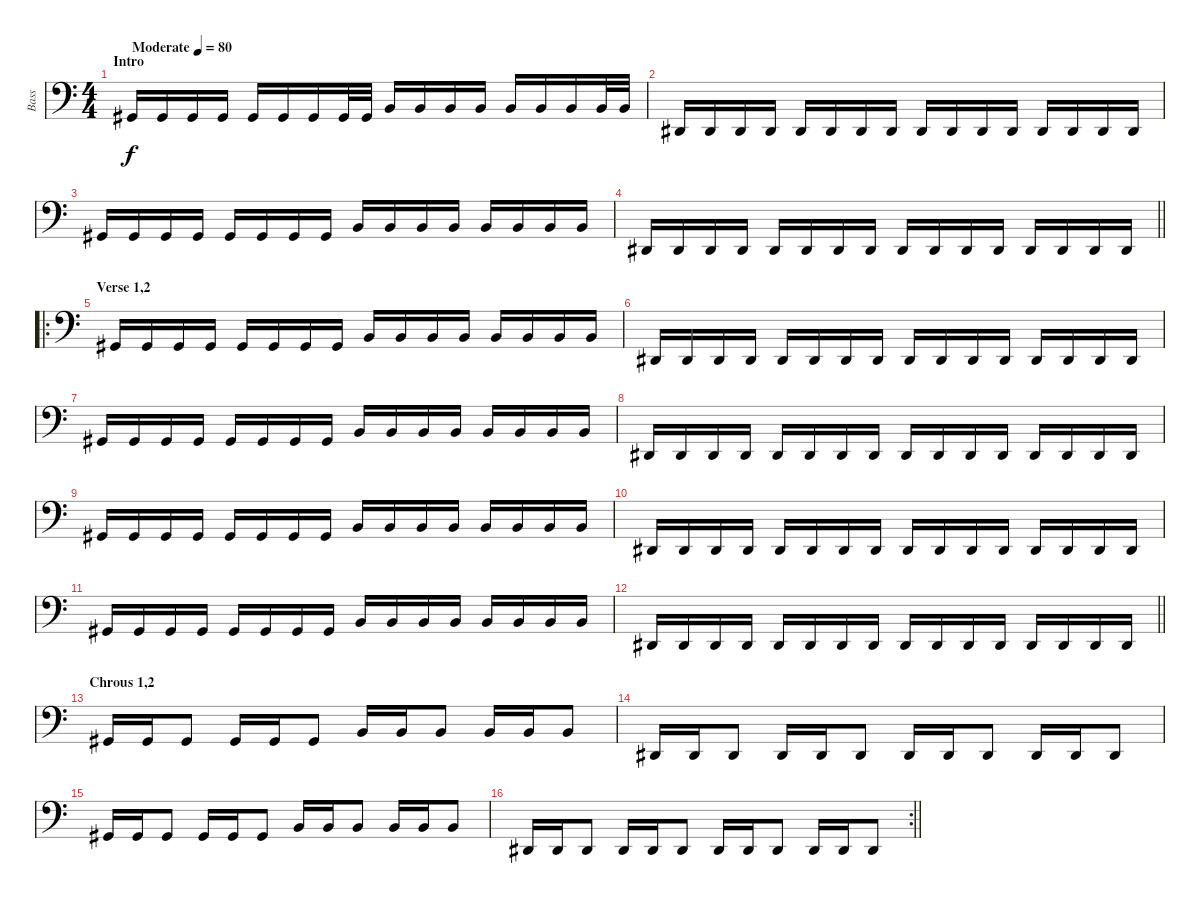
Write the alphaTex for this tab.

\track ("Bass" "Bass") {instrument electricbassfinger}
\staff {score}
\tuning (Gb2 Db2 Ab1 Eb1) {hide}
\ts (4 4)
\section ("" "Intro")
\tempo (80 "Moderate")
\clef f4
\ks c
5.4.16{dy f instrument electricbassfinger} 5.4.16 5.4.16 5.4.16 5.4.16 5.4.16 5.4.16 5.4.32 5.4.32 8.4.16 8.4.16 8.4.16 8.4.16 8.4.16 8.4.16 8.4.16 8.4.32 8.4.32 |
0.4.16 0.4.16 0.4.16 0.4.16 0.4.16 0.4.16 0.4.16 0.4.16 0.4.16 0.4.16 0.4.16 0.4.16 0.4.16 0.4.16 0.4.16 0.4.16 |
5.4.16 5.4.16 5.4.16 5.4.16 5.4.16 5.4.16 5.4.16 5.4.16 8.4.16 8.4.16 8.4.16 8.4.16 8.4.16 8.4.16 8.4.16 8.4.16 |
\barLineRight lightlight
0.4.16 0.4.16 0.4.16 0.4.16 0.4.16 0.4.16 0.4.16 0.4.16 0.4.16 0.4.16 0.4.16 0.4.16 0.4.16 0.4.16 0.4.16 0.4.16 |
\ro
\section ("" "Verse 1,2")
5.4.16 5.4.16 5.4.16 5.4.16 5.4.16 5.4.16 5.4.16 5.4.16 8.4.16 8.4.16 8.4.16 8.4.16 8.4.16 8.4.16 8.4.16 8.4.16 |
0.4.16 0.4.16 0.4.16 0.4.16 0.4.16 0.4.16 0.4.16 0.4.16 0.4.16 0.4.16 0.4.16 0.4.16 0.4.16 0.4.16 0.4.16 0.4.16 |
5.4.16 5.4.16 5.4.16 5.4.16 5.4.16 5.4.16 5.4.16 5.4.16 8.4.16 8.4.16 8.4.16 8.4.16 8.4.16 8.4.16 8.4.16 8.4.16 |
0.4.16 0.4.16 0.4.16 0.4.16 0.4.16 0.4.16 0.4.16 0.4.16 0.4.16 0.4.16 0.4.16 0.4.16 0.4.16 0.4.16 0.4.16 0.4.16 |
5.4.16 5.4.16 5.4.16 5.4.16 5.4.16 5.4.16 5.4.16 5.4.16 8.4.16 8.4.16 8.4.16 8.4.16 8.4.16 8.4.16 8.4.16 8.4.16 |
0.4.16 0.4.16 0.4.16 0.4.16 0.4.16 0.4.16 0.4.16 0.4.16 0.4.16 0.4.16 0.4.16 0.4.16 0.4.16 0.4.16 0.4.16 0.4.16 |
5.4.16 5.4.16 5.4.16 5.4.16 5.4.16 5.4.16 5.4.16 5.4.16 8.4.16 8.4.16 8.4.16 8.4.16 8.4.16 8.4.16 8.4.16 8.4.16 |
\barLineRight lightlight
0.4.16 0.4.16 0.4.16 0.4.16 0.4.16 0.4.16 0.4.16 0.4.16 0.4.16 0.4.16 0.4.16 0.4.16 0.4.16 0.4.16 0.4.16 0.4.16 |
\section ("" "Chrous 1,2")
0.3.16 0.3.16 0.3.8 0.3.16 0.3.16 0.3.8 3.3.16 3.3.16 3.3.8 3.3.16 3.3.16 3.3.8 |
0.4.16 0.4.16 0.4.8 0.4.16 0.4.16 0.4.8 0.4.16 0.4.16 0.4.8 0.4.16 0.4.16 0.4.8 |
0.3.16 0.3.16 0.3.8 0.3.16 0.3.16 0.3.8 3.3.16 3.3.16 3.3.8 3.3.16 3.3.16 3.3.8 |
\rc 2
\barLineRight lightlight
0.4.16 0.4.16 0.4.8 0.4.16 0.4.16 0.4.8 0.4.16 0.4.16 0.4.8 0.4.16 0.4.16 0.4.8
